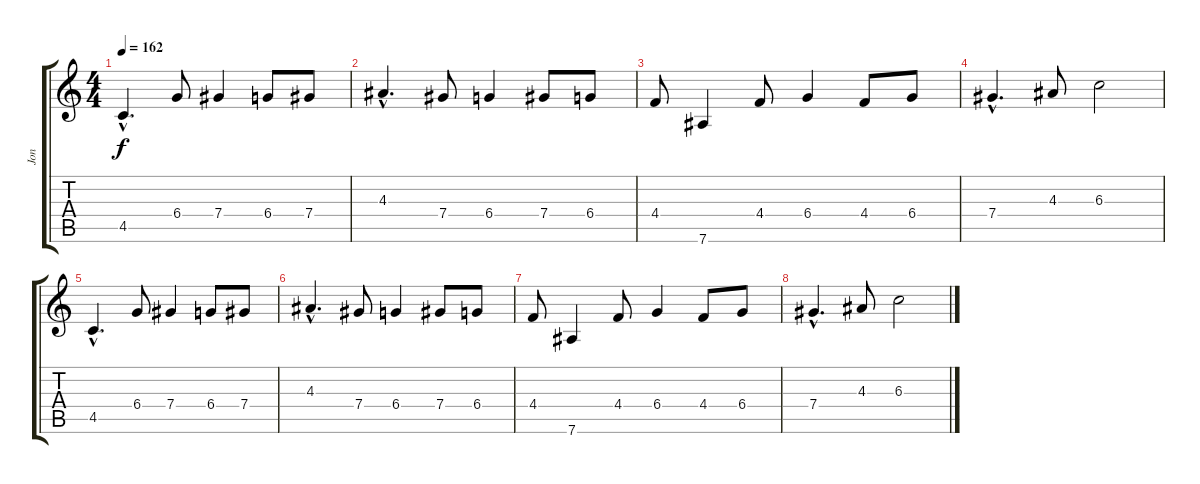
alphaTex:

\track ("Jon" "Jon") {instrument distortionguitar}
\staff {score tabs}
\tuning (Eb4 Bb3 Gb3 Db3 Ab2 Eb2) {hide}
\ts (4 4)
\tempo 162
\clef g2
\ks c
4.5{hac}.4{d dy f volume 2} 6.4.8 7.4.4 6.4.8 7.4.8 |
4.3{hac}.4{d} 7.4.8 6.4.4 7.4.8 6.4.8 |
4.4.8 7.6.4 4.4.8 6.4.4 4.4.8 6.4.8 |
7.4{hac}.4{d} 4.3.8 6.3.2 |
4.5{hac}.4{d volume 0} 6.4.8 7.4.4 6.4.8 7.4.8 |
4.3{hac}.4{d} 7.4.8 6.4.4 7.4.8 6.4.8 |
4.4.8 7.6.4 4.4.8 6.4.4 4.4.8 6.4.8 |
7.4{hac}.4{d} 4.3.8 6.3.2
